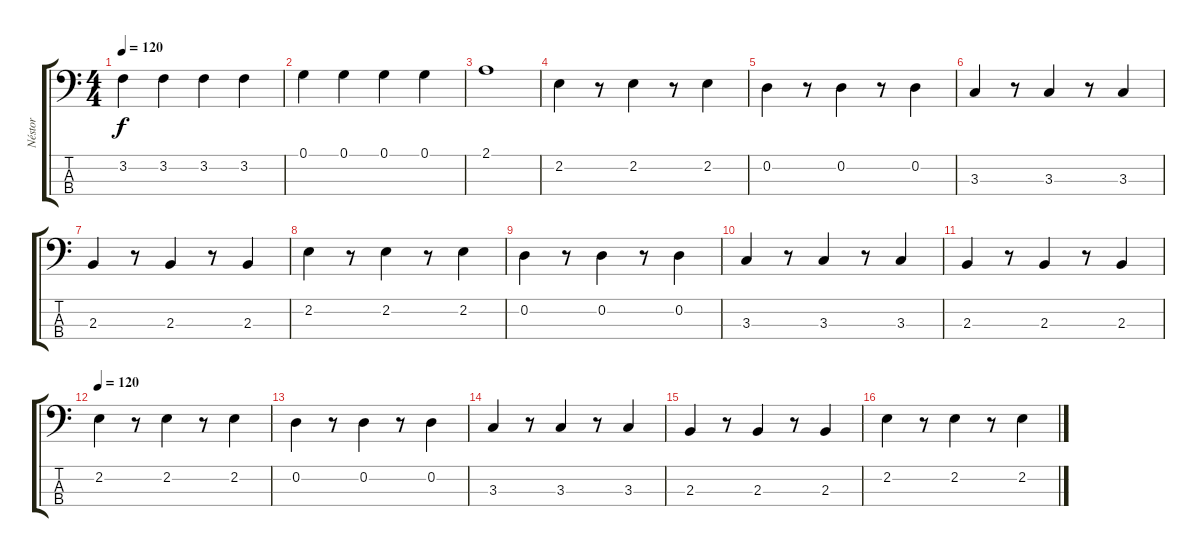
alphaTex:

\track ("Néstor" "Néstor") {instrument electricbassfinger}
\staff {score tabs}
\tuning (G2 D2 A1 E1) {hide}
\ts (4 4)
\tempo 120
\clef f4
\ks c
3.2.4{dy f} 3.2.4 3.2.4 3.2.4 |
0.1.4 0.1.4 0.1.4 0.1.4 |
2.1.1 |
2.2.4 r.8 2.2.4 r.8 2.2.4 |
0.2.4 r.8 0.2.4 r.8 0.2.4 |
3.3.4 r.8 3.3.4 r.8 3.3.4 |
2.3.4 r.8 2.3.4 r.8 2.3.4 |
2.2.4 r.8 2.2.4 r.8 2.2.4 |
0.2.4 r.8 0.2.4 r.8 0.2.4 |
3.3.4 r.8 3.3.4 r.8 3.3.4 |
2.3.4 r.8 2.3.4 r.8 2.3.4 |
\tempo 120
2.2.4 r.8 2.2.4 r.8 2.2.4 |
0.2.4 r.8 0.2.4 r.8 0.2.4 |
3.3.4 r.8 3.3.4 r.8 3.3.4 |
2.3.4 r.8 2.3.4 r.8 2.3.4 |
2.2.4 r.8 2.2.4 r.8 2.2.4
